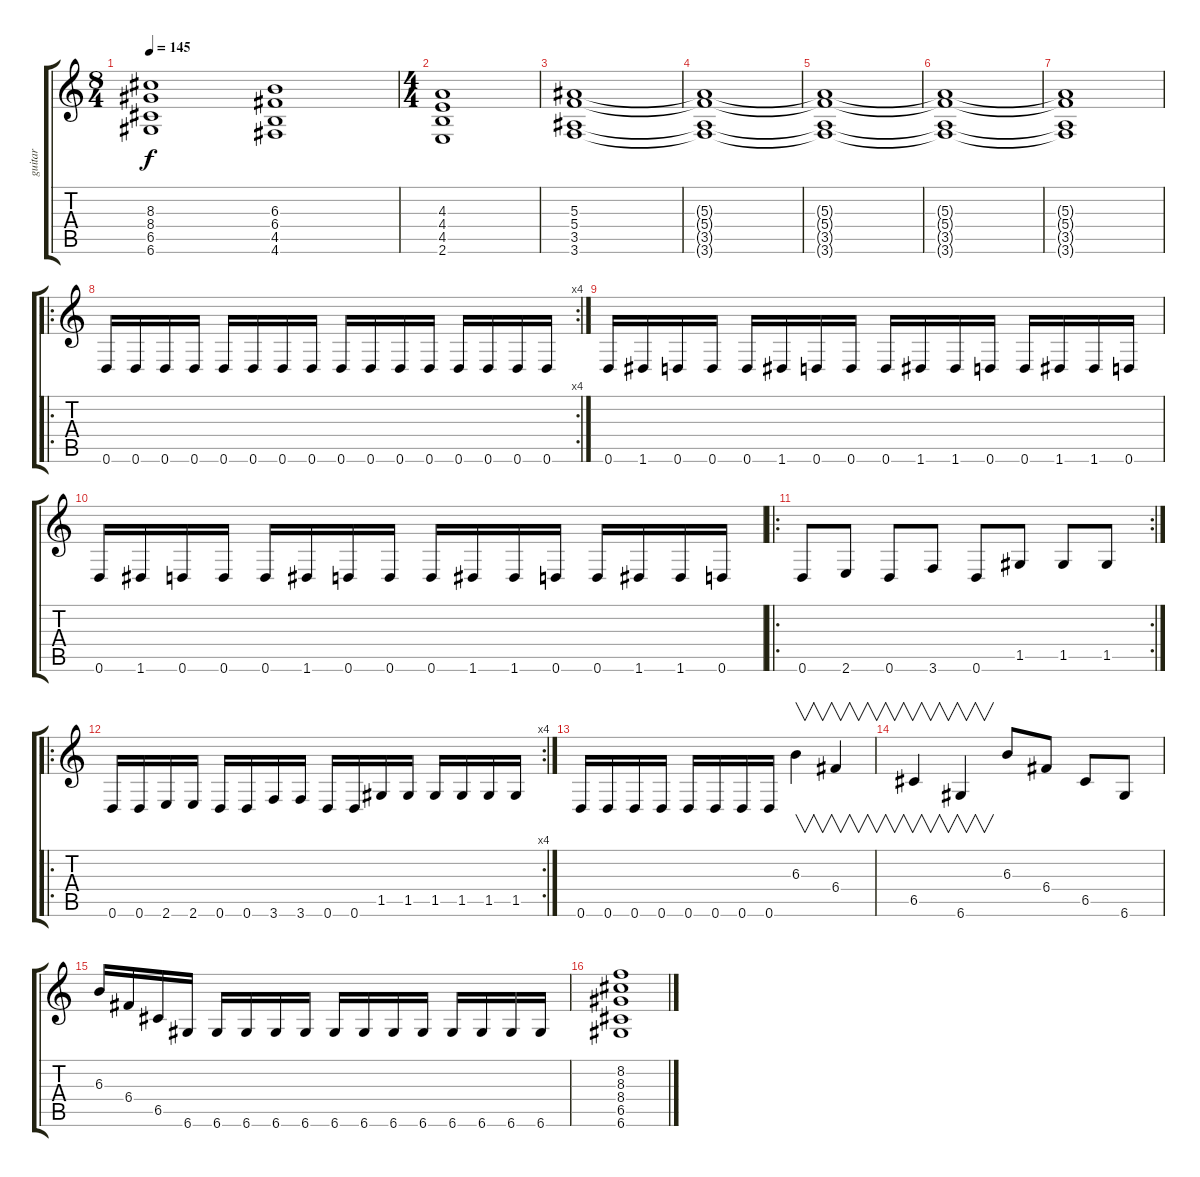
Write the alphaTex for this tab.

\track ("guitar" "guitar") {instrument distortionguitar}
\staff {score tabs}
\tuning (D4 A3 F3 C3 G2 D2) {hide}
\ts (8 4)
\tempo 145
\clef g2
\ks c
(8.3 8.4 6.5 6.6).1{dy f} (6.3 6.4 4.5 4.6).1 |
\ts (4 4)
(4.3 4.4 4.5 2.6).1 |
(5.3 5.4 3.5 3.6).1 |
(5.3{t} 5.4{t} 3.5{t} 3.6{t}).1 |
(5.3{t} 5.4{t} 3.5{t} 3.6{t}).1 |
(5.3{t} 5.4{t} 3.5{t} 3.6{t}).1 |
(5.3{t} 5.4{t} 3.5{t} 3.6{t}).1 |
\ro
\rc 4
0.6.16 0.6.16 0.6.16 0.6.16 0.6.16 0.6.16 0.6.16 0.6.16 0.6.16 0.6.16 0.6.16 0.6.16 0.6.16 0.6.16 0.6.16 0.6.16 |
0.6.16 1.6.16 0.6.16 0.6.16 0.6.16 1.6.16 0.6.16 0.6.16 0.6.16 1.6.16 1.6.16 0.6.16 0.6.16 1.6.16 1.6.16 0.6.16 |
0.6.16 1.6.16 0.6.16 0.6.16 0.6.16 1.6.16 0.6.16 0.6.16 0.6.16 1.6.16 1.6.16 0.6.16 0.6.16 1.6.16 1.6.16 0.6.16 |
\ro
\rc 2
0.6.8 2.6.8 0.6.8 3.6.8 0.6.8 1.5.8 1.5.8 1.5.8 |
\ro
\rc 4
0.6.16 0.6.16 2.6.16 2.6.16 0.6.16 0.6.16 3.6.16 3.6.16 0.6.16 0.6.16 1.5.16 1.5.16 1.5.16 1.5.16 1.5.16 1.5.16 |
0.6.16 0.6.16 0.6.16 0.6.16 0.6.16 0.6.16 0.6.16 0.6.16 6.3.4{v} 6.4.4{v} |
6.5.4{v} 6.6.4{v} 6.3.8 6.4.8 6.5.8 6.6.8 |
6.3.16 6.4.16 6.5.16 6.6.16 6.6.16 6.6.16 6.6.16 6.6.16 6.6.16 6.6.16 6.6.16 6.6.16 6.6.16 6.6.16 6.6.16 6.6.16 |
(8.2 8.3 8.4 6.5 6.6).1
